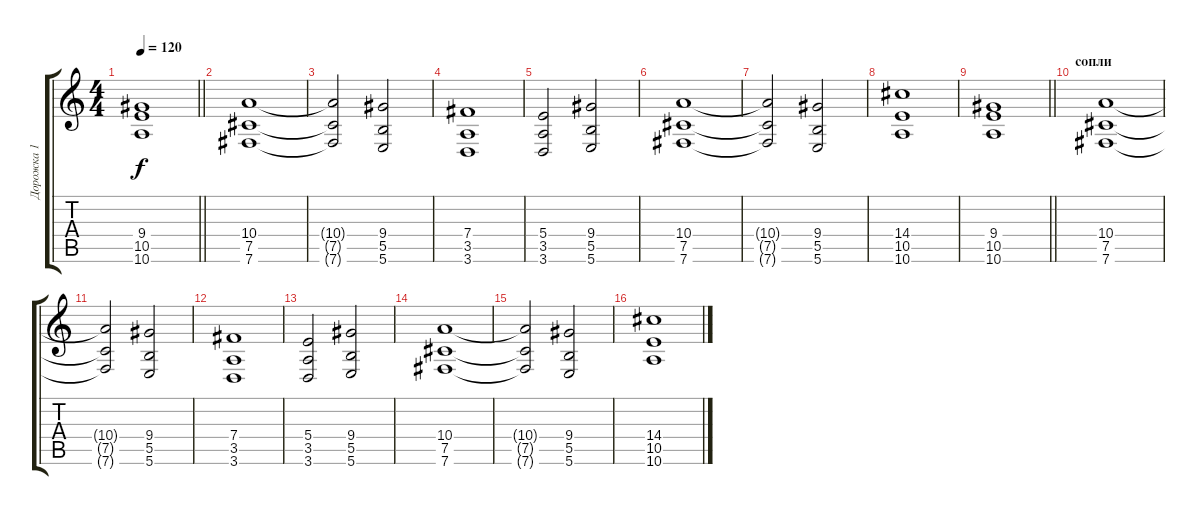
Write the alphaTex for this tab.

\track ("Дорожка 1" "Дорожка 1") {instrument acousticguitarsteel}
\staff {score tabs}
\tuning (Db4 Ab3 E3 B2 Gb2 B1) {hide}
\ts (4 4)
\tempo 120
\clef g2
\barLineRight lightlight
\ks c
(9.4 10.5 10.6).1{dy f} |
(10.4 7.5 7.6).1{instrument distortionguitar} |
(10.4{t} 7.5{t} 7.6{t}).2 (9.4 5.5 5.6).2 |
(7.4 3.5 3.6).1 |
(5.4 3.5 3.6).2 (9.4 5.5 5.6).2 |
(10.4 7.5 7.6).1{instrument distortionguitar} |
(10.4{t} 7.5{t} 7.6{t}).2 (9.4 5.5 5.6).2 |
(14.4 10.5 10.6).1 |
\barLineRight lightlight
(9.4 10.5 10.6).1 |
\section ("" "сопли")
(10.4 7.5 7.6).1{instrument distortionguitar} |
(10.4{t} 7.5{t} 7.6{t}).2 (9.4 5.5 5.6).2 |
(7.4 3.5 3.6).1 |
(5.4 3.5 3.6).2 (9.4 5.5 5.6).2 |
(10.4 7.5 7.6).1{instrument distortionguitar} |
(10.4{t} 7.5{t} 7.6{t}).2 (9.4 5.5 5.6).2 |
(14.4 10.5 10.6).1
